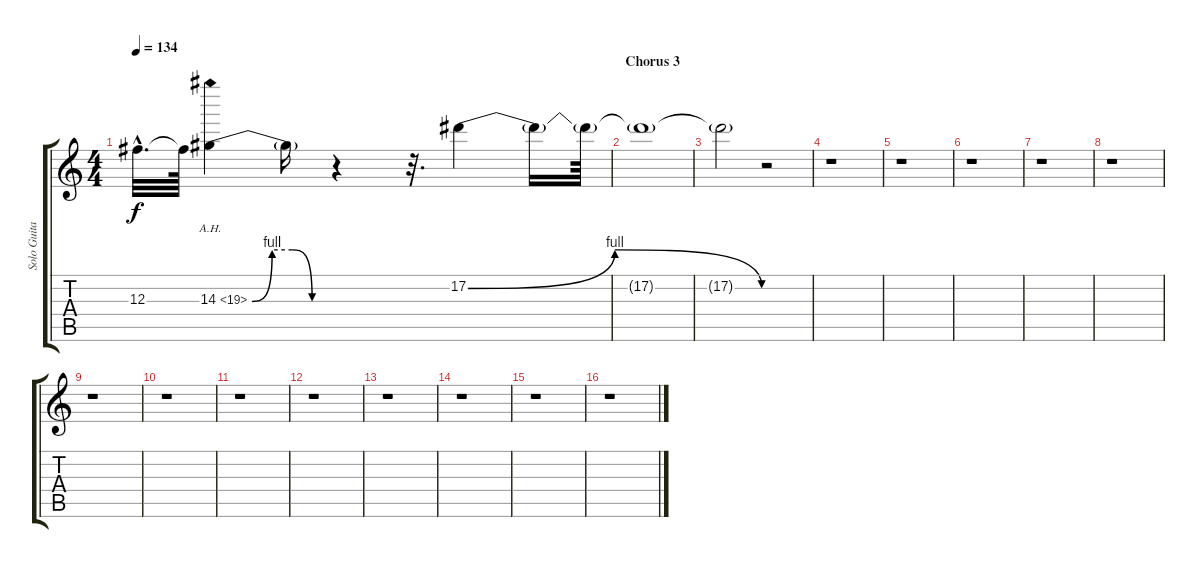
\track ("Solo Guitar" "Solo Guita") {instrument distortionguitar}
\staff {score tabs}
\tuning (Eb4 Bb3 Gb3 Db3 Ab2 Eb2) {hide}
\ts (4 4)
\tempo 134
\clef g2
\ks c
12.3{hac}.32{d dy f} 12.3{t}.64 14.3{be (custom 0 0 15 4 30 4 45 0 60 0) ah 5}.4 14.3{t}.16 r.4 r.32{d} 17.2{be (bendrelease 0 0 5 4 55 4 60 0)}.4 17.2{t}.16 17.2{t}.64 |
\section ("" "Chorus 3")
17.2{t}.1 |
17.2{t}.2 r.2 |
r.1 |
r.1 |
r.1 |
r.1 |
r.1 |
r.1 |
r.1 |
r.1 |
r.1 |
r.1 |
r.1 |
r.1 |
r.1
